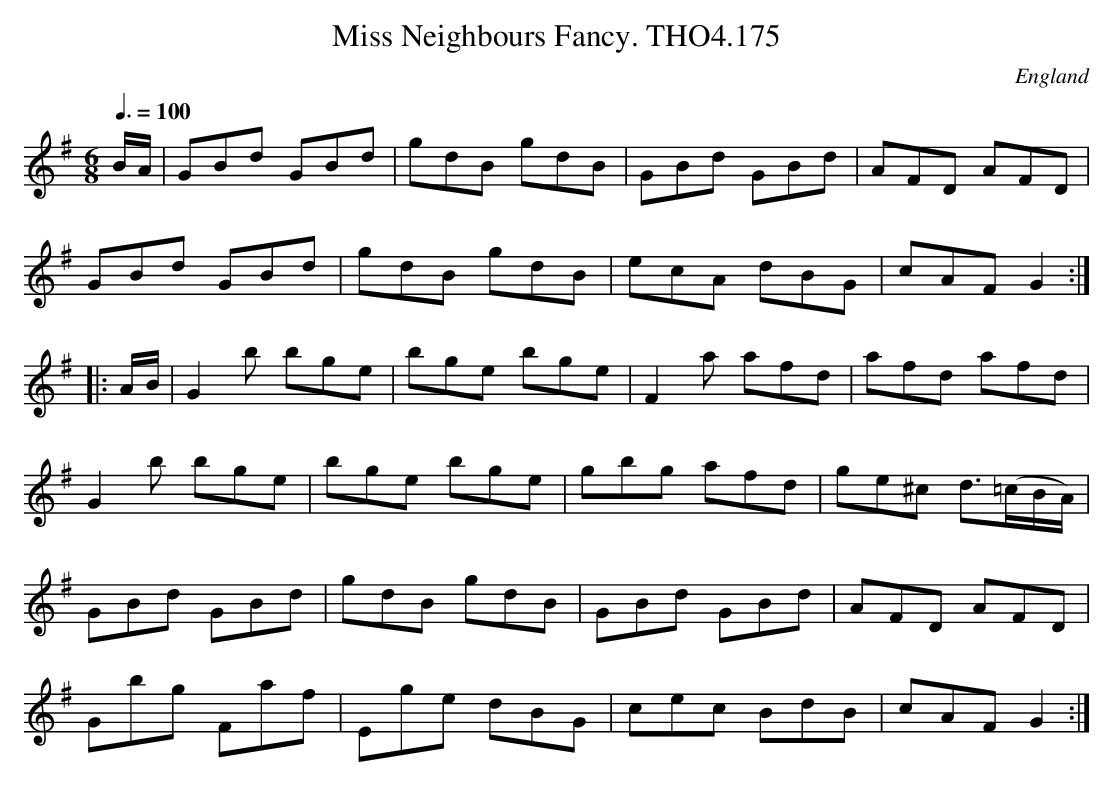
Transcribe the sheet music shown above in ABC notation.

X:1
T:Miss Neighbours Fancy. THO4.175
O:England
M:6/8
L:1/8
Q:3/8=100
K:G major
B/A/|GBd GBd|gdB gdB|GBd GBd|AFD AFD|
GBd GBd|gdB gdB|ecA dBG|cAF G2:|
|:A/B/|G2 b bge|bge bge|F2 a afd|afd afd|
G2 b bge|bge bge|gbg afd|ge^c d3/2(=c/B/A/)|
GBd GBd|gdB gdB|GBd GBd|AFD AFD|
Gbg Faf|Ege dBG|cec BdB|cAF G2:|
